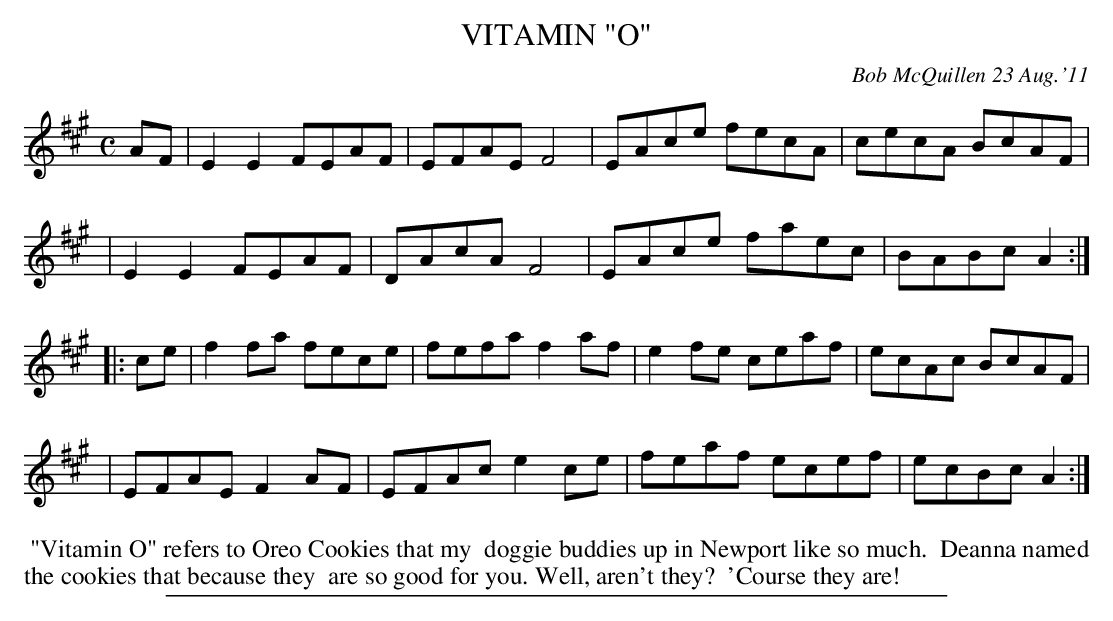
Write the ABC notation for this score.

X:1
T: VITAMIN "O"
C: Bob McQuillen 23 Aug.'11
M: C
L: 1/8
K: A
AF \
| E2E2 FEAF | EFAE F4 | EAce fecA | cecA BcAF |
| E2E2 FEAF | DAcA F4 | EAce faec | BABc A2 :|
|: ce \
| f2fa fece | fefa f2af | e2fe ceaf | ecAc BcAF |
| EFAE F2AF | EFAc e2ce | feaf ecef | ecBc A2 :|
